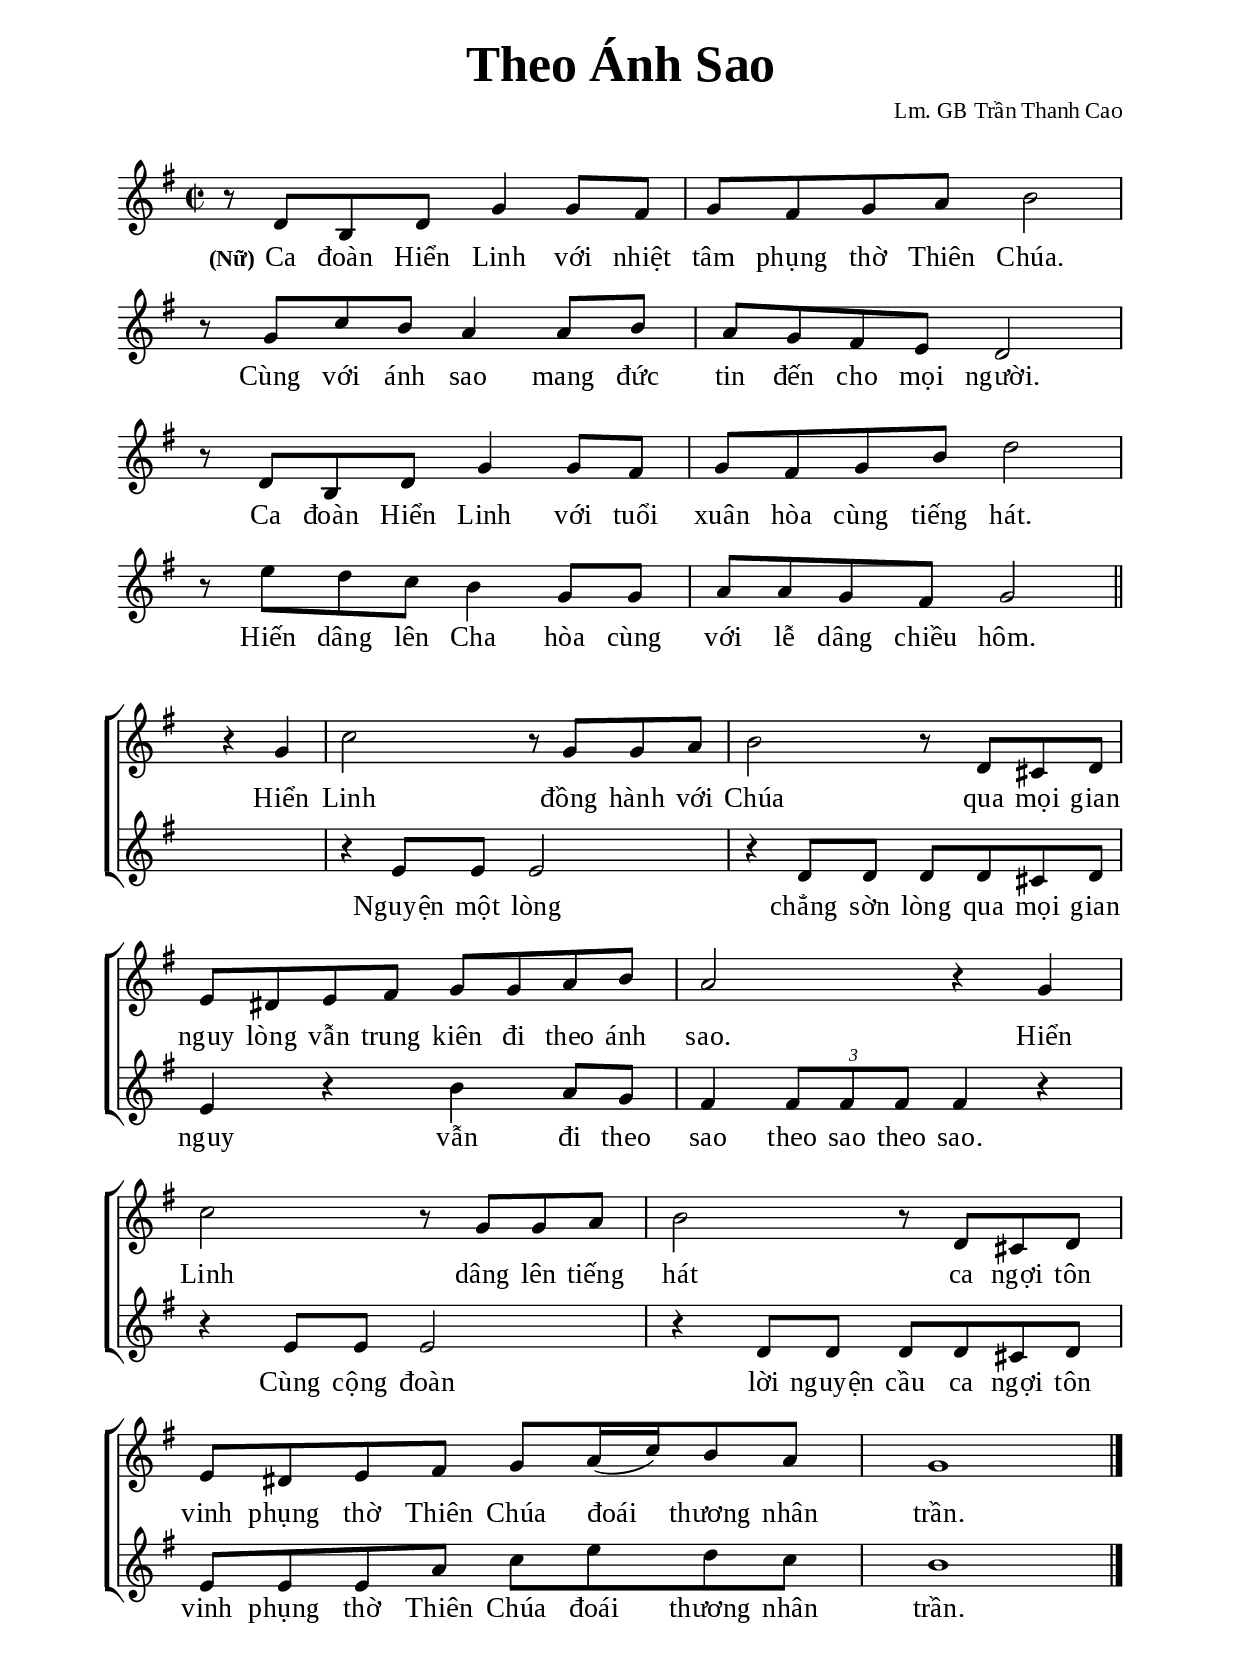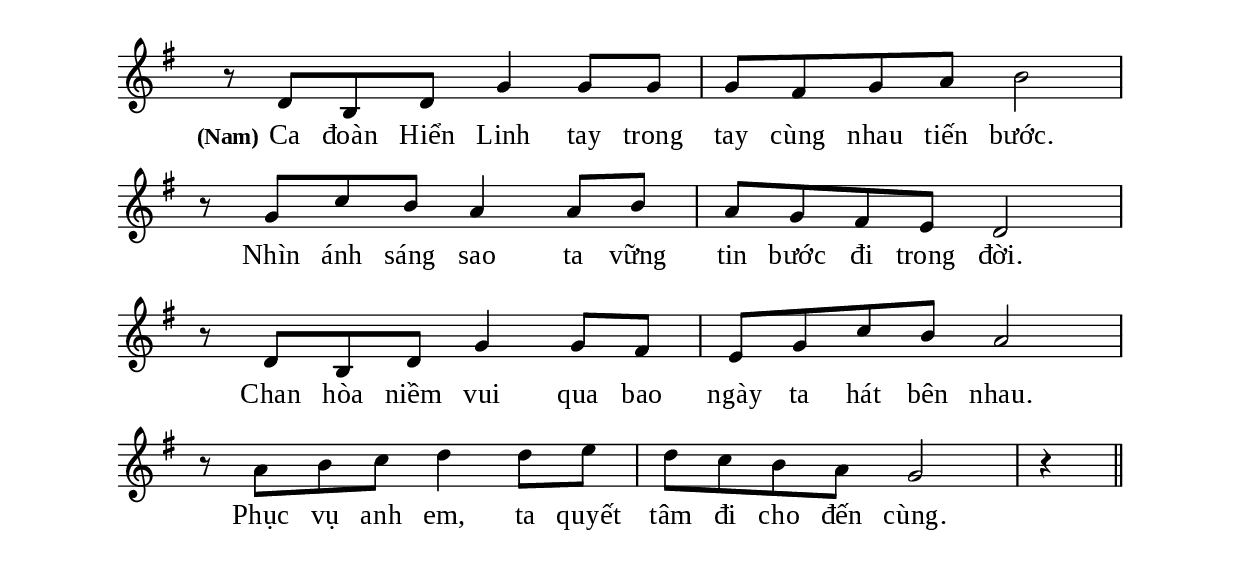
% Cài đặt chung
\version "2.22.1"
\include "english.ly"

\header {
  title = \markup { \fontsize #3 "Theo Ánh Sao" }
  poet = " "
  composer = "Lm. GB Trần Thanh Cao"
  arranger = " "
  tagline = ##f
}

% Nhạc phiên khúc
nhacPhienKhucMot = \relative c' {
  r8 d8 b d |
  g4 g8 fs g fs g a |
  b2 r8 g c b |
  a4 a8 b a g fs e |
  d2 r8 d b d |
  g4 g8 fs g fs g b |
  d2 r8 e d c |
  b4 g8 g a a g fs |
  g2 \bar "||"
}

nhacPhienKhucHai = \relative c' {
  r8 d8 b d |
  g4 g8 g g fs g a |
  b2 r8 g c b |
  a4 a8 b a g fs e |
  d2 r8 d b d |
  g4 g8 fs e g c b |
  a2 r8 a b c |
  d4 d8 e d c b a |
  g2 r4 \bar "||"
}

% Nhạc điệp khúc
nhacDiepKhucSop = \relative c'' {
  \partial 2 r4 g |
  c2 r8 g g a |
  b2 r8 d, cs d |
  e ds e fs g g a b |
  a2 r4 g |
  c2 r8 g g a |
  b2 r8 d, cs d |
  e ds e fs g a16 (c) b8 a |
  g1 \bar "|."
}

nhacDiepKhucBas = \relative c' {
  \skip 2
  r4 e8 e e2 |
  r4 d8 d d d cs d |
  e4 r b' a8 g |
  fs4 \tuplet 3/2 { fs8 fs fs } fs4 r |
  r e8 e e2 |
  r4 d8 d d d cs d |
  e e e a c e d c |
  b1
}

% Lời phiên khúc
loiPhienKhucMot = \lyricmode {
  \set stanza = #"(Nữ)"
  Ca đoàn Hiển Linh với nhiệt tâm phụng thờ Thiên Chúa.
  Cùng với ánh sao mang đức tin đến cho mọi người.
  Ca đoàn Hiển Linh với tuổi xuân hòa cùng tiếng hát.
  Hiến dâng lên Cha hòa cùng với lễ dâng chiều hôm.
}

loiPhienKhucHai = \lyricmode {
  \set stanza = #"(Nam)"
  Ca đoàn Hiển Linh tay trong tay cùng nhau tiến bước.
  Nhìn ánh sáng sao ta vững tin bước đi trong đời.
  Chan hòa niềm vui qua bao ngày ta hát bên nhau.
  Phục vụ anh em, ta quyết tâm đi cho đến cùng.
}

% Lời điệp khúc
loiDiepKhucSop = \lyricmode {
  Hiển Linh đồng hành với Chúa
  qua mọi gian nguy lòng vẫn trung kiên đi theo ánh sao.
  Hiển Linh dâng lên tiếng hát
  ca ngợi tôn vinh phụng thờ Thiên Chúa đoái thương nhân trần.
}

loiDiepKhucBas = \lyricmode {
  Nguyện một lòng
  chẳng sờn lòng qua mọi gian nguy vẫn đi theo sao
  theo sao theo sao.
  Cùng cộng đoàn
  lời nguyện cầu ca ngợi tôn vinh
  phụng thờ Thiên Chúa đoái thương nhân trần.
}

% Dàn trang
\paper {
  #(set-paper-size "a4")
  top-margin = 10\mm
  bottom-margin = 15\mm
  left-margin = 20\mm
  right-margin = 20\mm
  indent = #0
  #(define fonts
    (make-pango-font-tree
      "Liberation Serif"
      "Liberation Serif"
      "Liberation Serif"
      (/ 20 20)))
  page-count = #2
  print-page-number = #f
}

\score {
  \new ChoirStaff <<
    \new Staff = phienKhuc \with {
        %\magnifyStaff #(magstep +1)
      }
      <<
      \new Voice = beSop {
        \key g \major \time 2/2 \nhacPhienKhucMot
      }
    >>
    \new Lyrics \lyricsto beSop \loiPhienKhucMot
  >>
  \layout {
    \override Lyrics.LyricText.font-size = #+2
    \override Lyrics.LyricSpace.minimum-distance = #2.0
    \override Score.BarNumber.break-visibility = ##(#f #f #f)
    \override Score.SpacingSpanner.uniform-stretching = ##t
  }
}

\score {
  \new ChoirStaff <<
    \new Staff = diepKhucSop \with {
        %\magnifyStaff #(magstep +1)
      }
      <<
      \new Voice = beSop {
        \key g \major \time 2/2 \stemNeutral \nhacDiepKhucSop
      }
      \new Lyrics \lyricsto beSop \loiDiepKhucSop
    >>
     \new Staff = diepKhucBas \with {
        %\magnifyStaff #(magstep +1)
      }
      <<
      \new Voice = beBas {
        \key g \major \time 2/2 \stemNeutral \nhacDiepKhucBas
      }
      \new Lyrics \lyricsto beBas \loiDiepKhucBas
    >>
  >>
  \layout {
    \override Staff.TimeSignature.transparent = ##t
    \override Lyrics.LyricText.font-size = #+2
    \override Lyrics.LyricSpace.minimum-distance = #1.0
    \override Score.BarNumber.break-visibility = ##(#f #f #f)
    \override Score.SpacingSpanner.uniform-stretching = ##t
  }
}

\markup { \vspace #2 }

\score {
  \new ChoirStaff <<
    \new Staff = phienKhuc \with {
        %\magnifyStaff #(magstep +1)
      }
      <<
      \new Voice = beSop {
        \key g \major \time 2/2 \nhacPhienKhucHai
      }
    >>
    \new Lyrics \lyricsto beSop \loiPhienKhucHai
  >>
  \layout {
    \override Staff.TimeSignature.transparent = ##t
    \override Lyrics.LyricText.font-size = #+2
    \override Lyrics.LyricSpace.minimum-distance = #2.0
    \override Score.BarNumber.break-visibility = ##(#f #f #f)
    \override Score.SpacingSpanner.uniform-stretching = ##t
  } 
}
